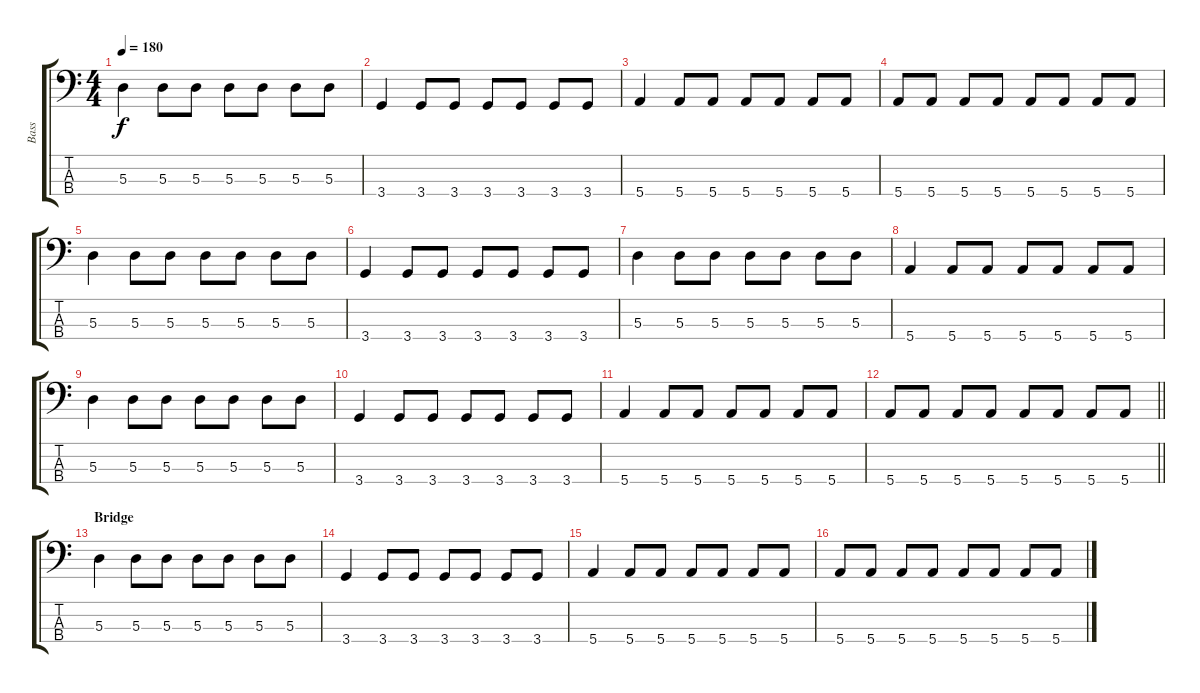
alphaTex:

\track ("Bass" "Bass") {instrument electricbasspick}
\staff {score tabs}
\tuning (G2 D2 A1 E1) {hide}
\ts (4 4)
\tempo 180
\clef f4
\ks c
5.3.4{dy f} 5.3.8 5.3.8 5.3.8 5.3.8 5.3.8 5.3.8 |
3.4.4 3.4.8 3.4.8 3.4.8 3.4.8 3.4.8 3.4.8 |
5.4.4 5.4.8 5.4.8 5.4.8 5.4.8 5.4.8 5.4.8 |
5.4.8 5.4.8 5.4.8 5.4.8 5.4.8 5.4.8 5.4.8 5.4.8 |
5.3.4 5.3.8 5.3.8 5.3.8 5.3.8 5.3.8 5.3.8 |
3.4.4 3.4.8 3.4.8 3.4.8 3.4.8 3.4.8 3.4.8 |
5.3.4 5.3.8 5.3.8 5.3.8 5.3.8 5.3.8 5.3.8 |
5.4.4 5.4.8 5.4.8 5.4.8 5.4.8 5.4.8 5.4.8 |
5.3.4 5.3.8 5.3.8 5.3.8 5.3.8 5.3.8 5.3.8 |
3.4.4 3.4.8 3.4.8 3.4.8 3.4.8 3.4.8 3.4.8 |
5.4.4 5.4.8 5.4.8 5.4.8 5.4.8 5.4.8 5.4.8 |
\barLineRight lightlight
5.4.8 5.4.8 5.4.8 5.4.8 5.4.8 5.4.8 5.4.8 5.4.8 |
\section ("" "Bridge")
5.3.4 5.3.8 5.3.8 5.3.8 5.3.8 5.3.8 5.3.8 |
3.4.4 3.4.8 3.4.8 3.4.8 3.4.8 3.4.8 3.4.8 |
5.4.4 5.4.8 5.4.8 5.4.8 5.4.8 5.4.8 5.4.8 |
5.4.8 5.4.8 5.4.8 5.4.8 5.4.8 5.4.8 5.4.8 5.4.8
